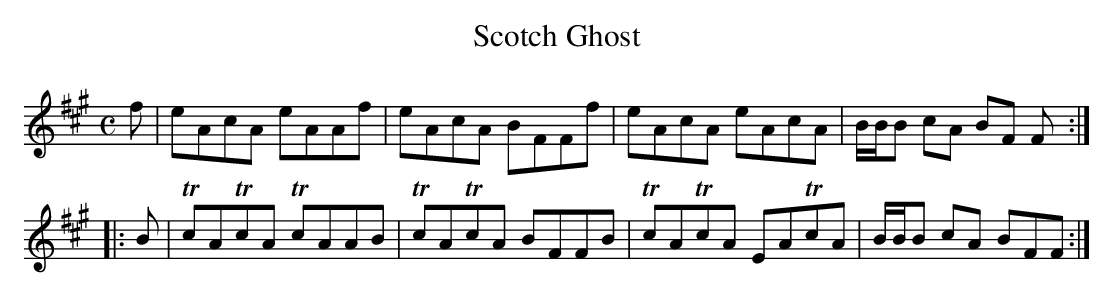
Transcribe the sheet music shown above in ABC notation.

X:1
T:Scotch Ghost
M:C
L:1/8
K:A
f|eAcA eAAf|eAcA BFFf|eAcA eAcA|B/B/B cA BF F:|
|:B|TcATcA TcAAB|TcATcA BFFB|TcATcA EATcA|B/B/B cA BFF:|
